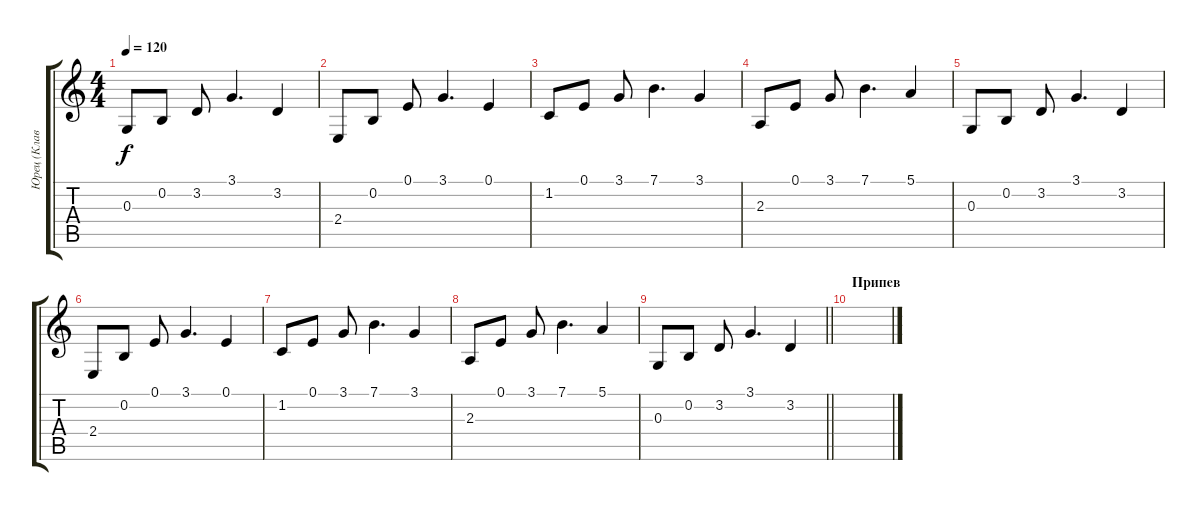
\track ("Юрец (Клавишник)" "Юрец (Клав") {instrument fx4atmosphere}
\staff {score tabs}
\tuning (E4 B3 G3 D3 A2 E2) {hide}
\ts (4 4)
\tempo 120
\clef g2
\ks c
0.3.8{dy f} 0.2.8 3.2.8 3.1.4{d} 3.2.4 |
2.4.8 0.2.8 0.1.8 3.1.4{d} 0.1.4 |
1.2.8 0.1.8 3.1.8 7.1.4{d} 3.1.4 |
2.3.8 0.1.8 3.1.8 7.1.4{d} 5.1.4 |
0.3.8 0.2.8 3.2.8 3.1.4{d} 3.2.4 |
2.4.8 0.2.8 0.1.8 3.1.4{d} 0.1.4 |
1.2.8 0.1.8 3.1.8 7.1.4{d} 3.1.4 |
2.3.8 0.1.8 3.1.8 7.1.4{d} 5.1.4 |
\barLineRight lightlight
0.3.8 0.2.8 3.2.8 3.1.4{d} 3.2.4 |
\section ("" "Припев")
